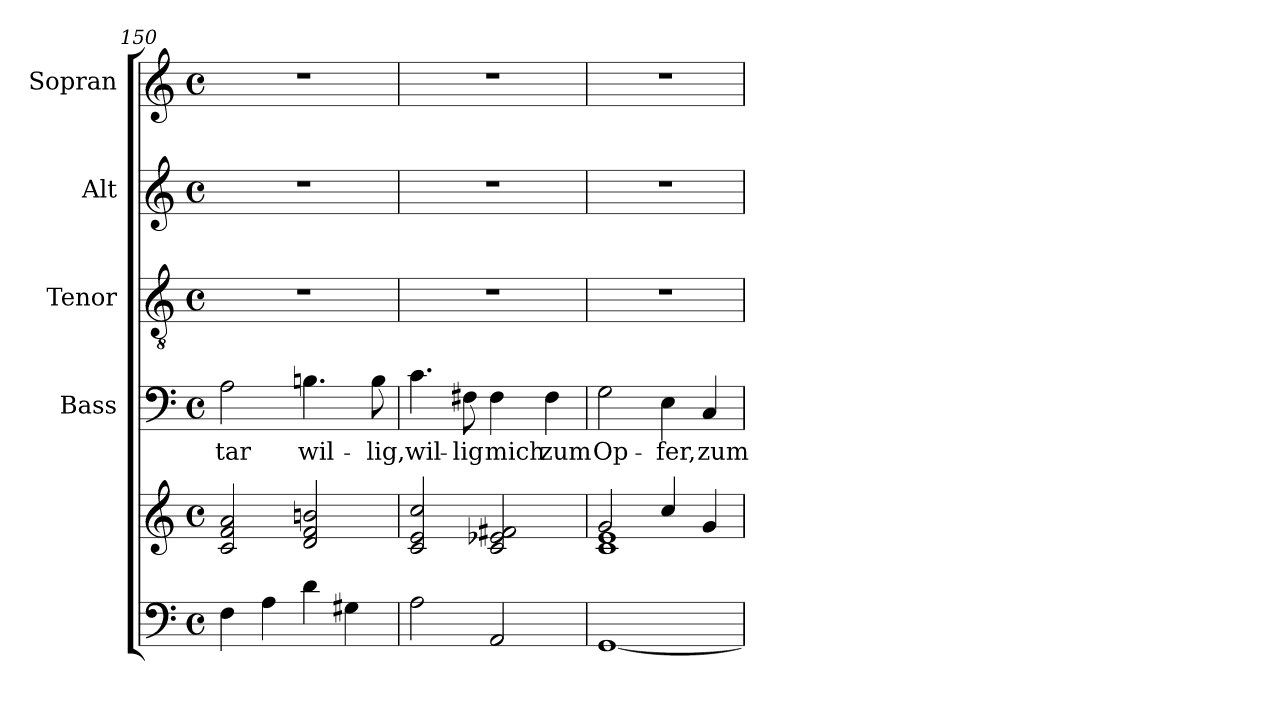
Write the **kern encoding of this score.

**kern	**kern	**kern	**text	**kern	**kern	**kern
*part5	*part5	*part4	*part4	*part3	*part2	*part1
*staff6	*staff5	*staff4	*staff4	*staff3	*staff2	*staff1
*	*	*I"Bass	*	*I"Tenor	*I"Alt	*I"Sopran
*	*	*I'B.	*	*I'T.	*I'A.	*I'S.
*clefF4	*clefG2	*clefF4	*	*clefGv2	*clefG2	*clefG2
*k[]	*k[]	*k[]	*	*k[]	*k[]	*k[]
*C:	*C:	*C:	*	*C:	*C:	*C:
*M4/4	*M4/4	*M4/4	*	*M4/4	*M4/4	*M4/4
*met(c)	*met(c)	*met(c)	*	*met(c)	*met(c)	*met(c)
=150	=150	=150	=150	=150	=150	=150
!	!	!	!LO:LY:b	!	!	!
4F\	2c/ 2f/ 2a/	2A\	-tar	1r	1r	1r
4A\	.	.	.	.	.	.
!	!	!	!LO:LY:b	!	!	!
4d\	2d/ 2f/ 2bn/	4.Bn\	wil-	.	.	.
4G#X\	.	.	.	.	.	.
!	!	!	!LO:LY:b	!	!	!
.	.	8B\	-lig,	.	.	.
!!LO:LB:g=z
=151	=151	=151	=151	=151	=151	=151
!	!	!	!LO:LY:b	!	!	!
2A\	2c/ 2e/ 2cc/	4.c\	wil-	1r	1r	1r
!	!	!	!LO:LY:b	!	!	!
.	.	8F#X\	-lig	.	.	.
!	!	!	!LO:LY:b	!	!	!
2AA/	2c/ 2e-X/ 2f#X/	4F#\	mich	.	.	.
!	!	!	!LO:LY:b	!	!	!
.	.	4F#\	zum	.	.	.
=152	=152	=152	=152	=152	=152	=152
*	*^	*	*	*	*	*
!	!	!	!	!LO:LY:b	!	!	!
[1GG	2g/	1c 1e	2G\	Op-	1r	1r	1r
!	!	!	!	!LO:LY:b	!	!	!
.	4cc/	.	4E\	-fer,	.	.	.
!	!	!	!	!LO:LY:b	!	!	!
.	4g/	.	4C/	zum	.	.	.
*	*v	*v	*	*	*	*	*
=	=	=	=	=	=	=
*-	*-	*-	*-	*-	*-	*-
